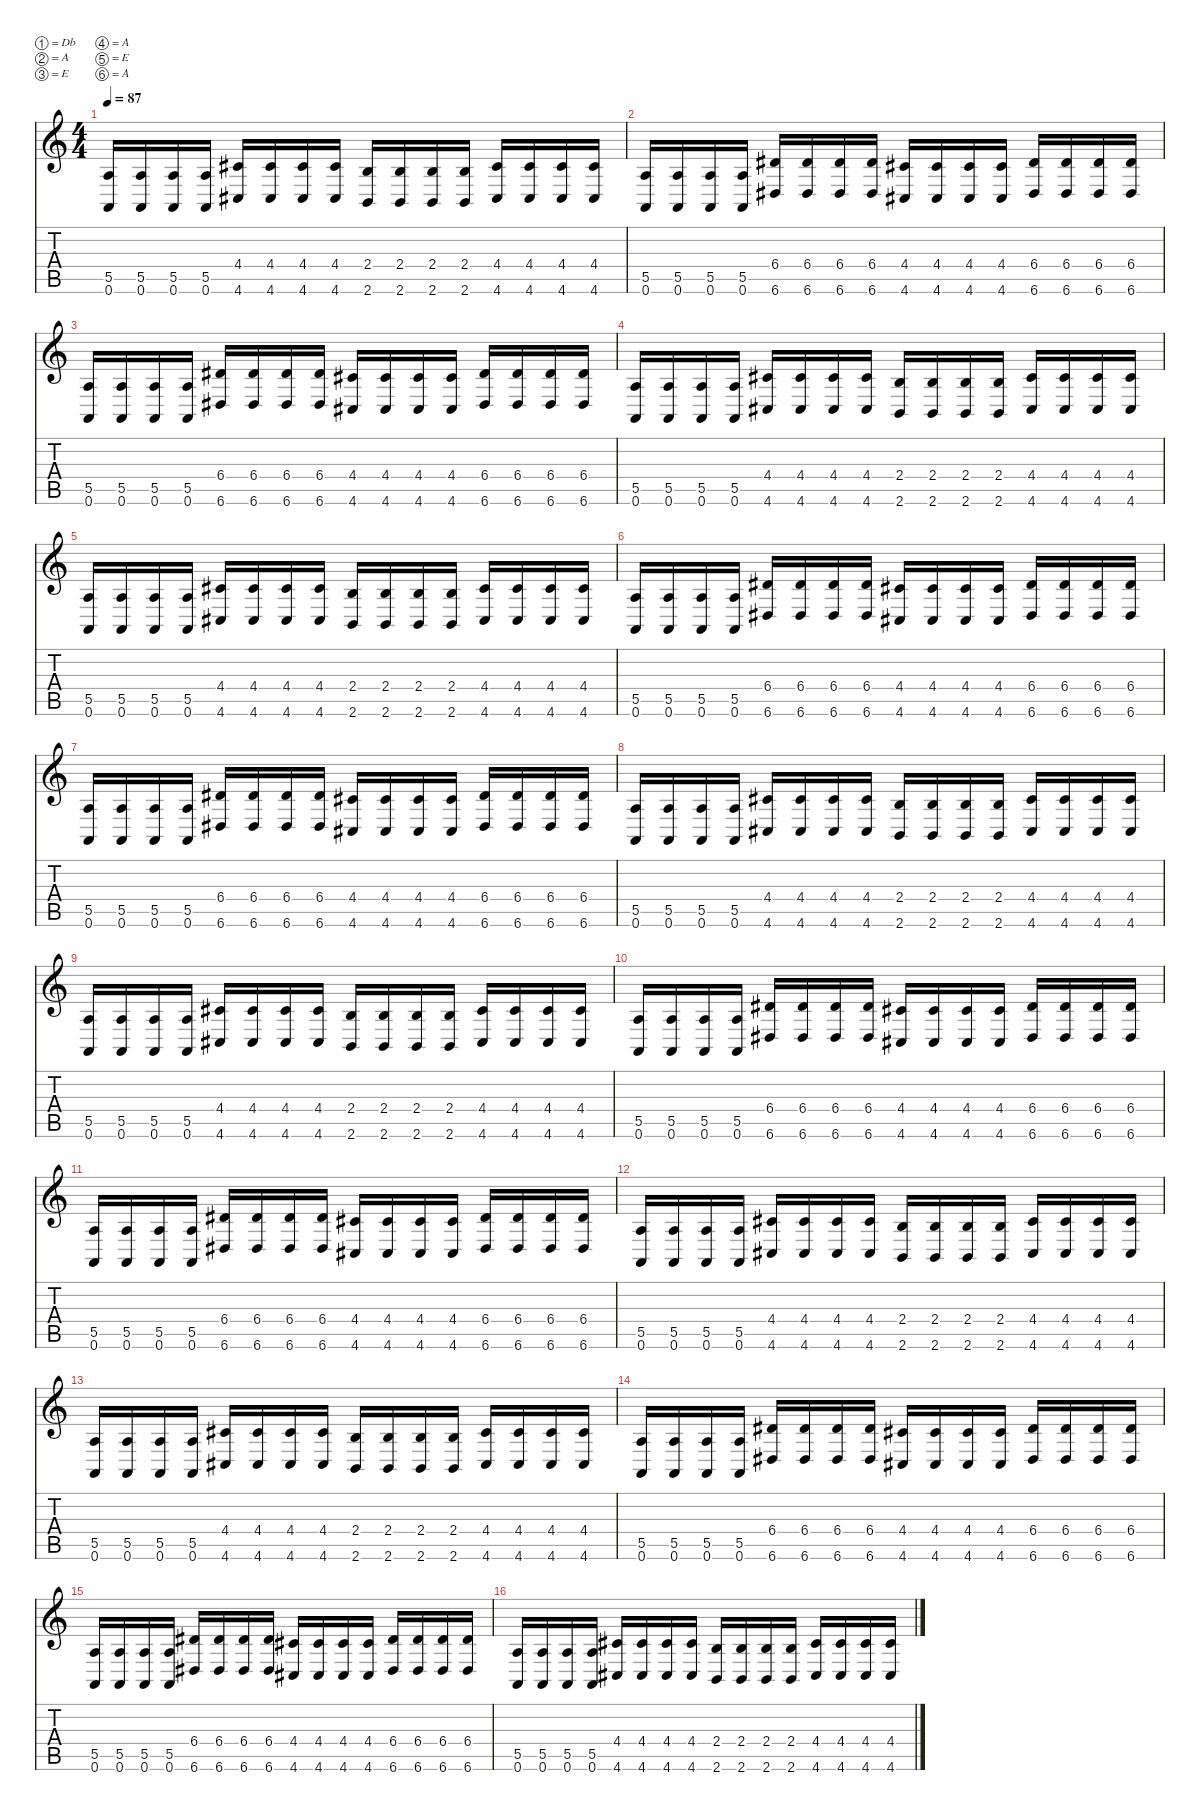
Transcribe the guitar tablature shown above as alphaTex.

\defaultSystemsLayout 4
\hideDynamics
\bracketExtendMode nobrackets
\singleTrackTrackNamePolicy hidden
\multiTrackTrackNamePolicy hidden
\firstSystemTrackNameMode fullname
\otherSystemsTrackNameOrientation horizontal
\track ("Gtr2" "dist.guit.") {instrument distortionguitar}
\staff {score tabs}
\tuning (Db4 A3 E3 A2 E2 A1)
\ts (4 4)
\tempo 87
\clef g2
\ks c
(5.5 0.6).16{dy f beam Up} (5.5 0.6).16{beam Up} (5.5 0.6).16{beam Up} (5.5 0.6).16{beam Up} (4.4{acc #} 4.6{acc #}).16{beam Up} (4.4{acc #} 4.6{acc #}).16{beam Up} (4.4{acc #} 4.6{acc #}).16{beam Up} (4.4{acc #} 4.6{acc #}).16{beam Up} (2.4 2.6).16{beam Up} (2.4 2.6).16{beam Up} (2.4 2.6).16{beam Up} (2.4 2.6).16{beam Up} (4.4{acc #} 4.6{acc #}).16{beam Up} (4.4{acc #} 4.6{acc #}).16{beam Up} (4.4{acc #} 4.6{acc #}).16{beam Up} (4.4{acc #} 4.6{acc #}).16{beam Up} |
(5.5 0.6).16{beam Up} (5.5 0.6).16{beam Up} (5.5 0.6).16{beam Up} (5.5 0.6).16{beam Up} (6.4{acc #} 6.6{acc #}).16{beam Up} (6.4{acc #} 6.6{acc #}).16{beam Up} (6.4{acc #} 6.6{acc #}).16{beam Up} (6.4{acc #} 6.6{acc #}).16{beam Up} (4.4{acc #} 4.6{acc #}).16{beam Up} (4.4{acc #} 4.6{acc #}).16{beam Up} (4.4{acc #} 4.6{acc #}).16{beam Up} (4.4{acc #} 4.6{acc #}).16{beam Up} (6.4{acc #} 6.6{acc #}).16{beam Up} (6.4{acc #} 6.6{acc #}).16{beam Up} (6.4{acc #} 6.6{acc #}).16{beam Up} (6.4{acc #} 6.6{acc #}).16{beam Up} |
(5.5 0.6).16{beam Up} (5.5 0.6).16{beam Up} (5.5 0.6).16{beam Up} (5.5 0.6).16{beam Up} (6.4{acc #} 6.6{acc #}).16{beam Up} (6.4{acc #} 6.6{acc #}).16{beam Up} (6.4{acc #} 6.6{acc #}).16{beam Up} (6.4{acc #} 6.6{acc #}).16{beam Up} (4.4{acc #} 4.6{acc #}).16{beam Up} (4.4{acc #} 4.6{acc #}).16{beam Up} (4.4{acc #} 4.6{acc #}).16{beam Up} (4.4{acc #} 4.6{acc #}).16{beam Up} (6.4{acc #} 6.6{acc #}).16{beam Up} (6.4{acc #} 6.6{acc #}).16{beam Up} (6.4{acc #} 6.6{acc #}).16{beam Up} (6.4{acc #} 6.6{acc #}).16{beam Up} |
(5.5 0.6).16{beam Up} (5.5 0.6).16{beam Up} (5.5 0.6).16{beam Up} (5.5 0.6).16{beam Up} (4.4{acc #} 4.6{acc #}).16{beam Up} (4.4{acc #} 4.6{acc #}).16{beam Up} (4.4{acc #} 4.6{acc #}).16{beam Up} (4.4{acc #} 4.6{acc #}).16{beam Up} (2.4 2.6).16{beam Up} (2.4 2.6).16{beam Up} (2.4 2.6).16{beam Up} (2.4 2.6).16{beam Up} (4.4{acc #} 4.6{acc #}).16{beam Up} (4.4{acc #} 4.6{acc #}).16{beam Up} (4.4{acc #} 4.6{acc #}).16{beam Up} (4.4{acc #} 4.6{acc #}).16{beam Up} |
(5.5 0.6).16{beam Up} (5.5 0.6).16{beam Up} (5.5 0.6).16{beam Up} (5.5 0.6).16{beam Up} (4.4{acc #} 4.6{acc #}).16{beam Up} (4.4{acc #} 4.6{acc #}).16{beam Up} (4.4{acc #} 4.6{acc #}).16{beam Up} (4.4{acc #} 4.6{acc #}).16{beam Up} (2.4 2.6).16{beam Up} (2.4 2.6).16{beam Up} (2.4 2.6).16{beam Up} (2.4 2.6).16{beam Up} (4.4{acc #} 4.6{acc #}).16{beam Up} (4.4{acc #} 4.6{acc #}).16{beam Up} (4.4{acc #} 4.6{acc #}).16{beam Up} (4.4{acc #} 4.6{acc #}).16{beam Up} |
(5.5 0.6).16{beam Up} (5.5 0.6).16{beam Up} (5.5 0.6).16{beam Up} (5.5 0.6).16{beam Up} (6.4{acc #} 6.6{acc #}).16{beam Up} (6.4{acc #} 6.6{acc #}).16{beam Up} (6.4{acc #} 6.6{acc #}).16{beam Up} (6.4{acc #} 6.6{acc #}).16{beam Up} (4.4{acc #} 4.6{acc #}).16{beam Up} (4.4{acc #} 4.6{acc #}).16{beam Up} (4.4{acc #} 4.6{acc #}).16{beam Up} (4.4{acc #} 4.6{acc #}).16{beam Up} (6.4{acc #} 6.6{acc #}).16{beam Up} (6.4{acc #} 6.6{acc #}).16{beam Up} (6.4{acc #} 6.6{acc #}).16{beam Up} (6.4{acc #} 6.6{acc #}).16{beam Up} |
(5.5 0.6).16{beam Up} (5.5 0.6).16{beam Up} (5.5 0.6).16{beam Up} (5.5 0.6).16{beam Up} (6.4{acc #} 6.6{acc #}).16{beam Up} (6.4{acc #} 6.6{acc #}).16{beam Up} (6.4{acc #} 6.6{acc #}).16{beam Up} (6.4{acc #} 6.6{acc #}).16{beam Up} (4.4{acc #} 4.6{acc #}).16{beam Up} (4.4{acc #} 4.6{acc #}).16{beam Up} (4.4{acc #} 4.6{acc #}).16{beam Up} (4.4{acc #} 4.6{acc #}).16{beam Up} (6.4{acc #} 6.6{acc #}).16{beam Up} (6.4{acc #} 6.6{acc #}).16{beam Up} (6.4{acc #} 6.6{acc #}).16{beam Up} (6.4{acc #} 6.6{acc #}).16{beam Up} |
(5.5 0.6).16{beam Up} (5.5 0.6).16{beam Up} (5.5 0.6).16{beam Up} (5.5 0.6).16{beam Up} (4.4{acc #} 4.6{acc #}).16{beam Up} (4.4{acc #} 4.6{acc #}).16{beam Up} (4.4{acc #} 4.6{acc #}).16{beam Up} (4.4{acc #} 4.6{acc #}).16{beam Up} (2.4 2.6).16{beam Up} (2.4 2.6).16{beam Up} (2.4 2.6).16{beam Up} (2.4 2.6).16{beam Up} (4.4{acc #} 4.6{acc #}).16{beam Up} (4.4{acc #} 4.6{acc #}).16{beam Up} (4.4{acc #} 4.6{acc #}).16{beam Up} (4.4{acc #} 4.6{acc #}).16{beam Up} |
(5.5 0.6).16{beam Up} (5.5 0.6).16{beam Up} (5.5 0.6).16{beam Up} (5.5 0.6).16{beam Up} (4.4{acc #} 4.6{acc #}).16{beam Up} (4.4{acc #} 4.6{acc #}).16{beam Up} (4.4{acc #} 4.6{acc #}).16{beam Up} (4.4{acc #} 4.6{acc #}).16{beam Up} (2.4 2.6).16{beam Up} (2.4 2.6).16{beam Up} (2.4 2.6).16{beam Up} (2.4 2.6).16{beam Up} (4.4{acc #} 4.6{acc #}).16{beam Up} (4.4{acc #} 4.6{acc #}).16{beam Up} (4.4{acc #} 4.6{acc #}).16{beam Up} (4.4{acc #} 4.6{acc #}).16{beam Up} |
(5.5 0.6).16{beam Up} (5.5 0.6).16{beam Up} (5.5 0.6).16{beam Up} (5.5 0.6).16{beam Up} (6.4{acc #} 6.6{acc #}).16{beam Up} (6.4{acc #} 6.6{acc #}).16{beam Up} (6.4{acc #} 6.6{acc #}).16{beam Up} (6.4{acc #} 6.6{acc #}).16{beam Up} (4.4{acc #} 4.6{acc #}).16{beam Up} (4.4{acc #} 4.6{acc #}).16{beam Up} (4.4{acc #} 4.6{acc #}).16{beam Up} (4.4{acc #} 4.6{acc #}).16{beam Up} (6.4{acc #} 6.6{acc #}).16{beam Up} (6.4{acc #} 6.6{acc #}).16{beam Up} (6.4{acc #} 6.6{acc #}).16{beam Up} (6.4{acc #} 6.6{acc #}).16{beam Up} |
(5.5 0.6).16{beam Up} (5.5 0.6).16{beam Up} (5.5 0.6).16{beam Up} (5.5 0.6).16{beam Up} (6.4{acc #} 6.6{acc #}).16{beam Up} (6.4{acc #} 6.6{acc #}).16{beam Up} (6.4{acc #} 6.6{acc #}).16{beam Up} (6.4{acc #} 6.6{acc #}).16{beam Up} (4.4{acc #} 4.6{acc #}).16{beam Up} (4.4{acc #} 4.6{acc #}).16{beam Up} (4.4{acc #} 4.6{acc #}).16{beam Up} (4.4{acc #} 4.6{acc #}).16{beam Up} (6.4{acc #} 6.6{acc #}).16{beam Up} (6.4{acc #} 6.6{acc #}).16{beam Up} (6.4{acc #} 6.6{acc #}).16{beam Up} (6.4{acc #} 6.6{acc #}).16{beam Up} |
(5.5 0.6).16{beam Up} (5.5 0.6).16{beam Up} (5.5 0.6).16{beam Up} (5.5 0.6).16{beam Up} (4.4{acc #} 4.6{acc #}).16{beam Up} (4.4{acc #} 4.6{acc #}).16{beam Up} (4.4{acc #} 4.6{acc #}).16{beam Up} (4.4{acc #} 4.6{acc #}).16{beam Up} (2.4 2.6).16{beam Up} (2.4 2.6).16{beam Up} (2.4 2.6).16{beam Up} (2.4 2.6).16{beam Up} (4.4{acc #} 4.6{acc #}).16{beam Up} (4.4{acc #} 4.6{acc #}).16{beam Up} (4.4{acc #} 4.6{acc #}).16{beam Up} (4.4{acc #} 4.6{acc #}).16{beam Up} |
(5.5 0.6).16{beam Up} (5.5 0.6).16{beam Up} (5.5 0.6).16{beam Up} (5.5 0.6).16{beam Up} (4.4{acc #} 4.6{acc #}).16{beam Up} (4.4{acc #} 4.6{acc #}).16{beam Up} (4.4{acc #} 4.6{acc #}).16{beam Up} (4.4{acc #} 4.6{acc #}).16{beam Up} (2.4 2.6).16{beam Up} (2.4 2.6).16{beam Up} (2.4 2.6).16{beam Up} (2.4 2.6).16{beam Up} (4.4{acc #} 4.6{acc #}).16{beam Up} (4.4{acc #} 4.6{acc #}).16{beam Up} (4.4{acc #} 4.6{acc #}).16{beam Up} (4.4{acc #} 4.6{acc #}).16{beam Up} |
(5.5 0.6).16{beam Up} (5.5 0.6).16{beam Up} (5.5 0.6).16{beam Up} (5.5 0.6).16{beam Up} (6.4{acc #} 6.6{acc #}).16{beam Up} (6.4{acc #} 6.6{acc #}).16{beam Up} (6.4{acc #} 6.6{acc #}).16{beam Up} (6.4{acc #} 6.6{acc #}).16{beam Up} (4.4{acc #} 4.6{acc #}).16{beam Up} (4.4{acc #} 4.6{acc #}).16{beam Up} (4.4{acc #} 4.6{acc #}).16{beam Up} (4.4{acc #} 4.6{acc #}).16{beam Up} (6.4{acc #} 6.6{acc #}).16{beam Up} (6.4{acc #} 6.6{acc #}).16{beam Up} (6.4{acc #} 6.6{acc #}).16{beam Up} (6.4{acc #} 6.6{acc #}).16{beam Up} |
(5.5 0.6).16{beam Up} (5.5 0.6).16{beam Up} (5.5 0.6).16{beam Up} (5.5 0.6).16{beam Up} (6.4{acc #} 6.6{acc #}).16{beam Up} (6.4{acc #} 6.6{acc #}).16{beam Up} (6.4{acc #} 6.6{acc #}).16{beam Up} (6.4{acc #} 6.6{acc #}).16{beam Up} (4.4{acc #} 4.6{acc #}).16{beam Up} (4.4{acc #} 4.6{acc #}).16{beam Up} (4.4{acc #} 4.6{acc #}).16{beam Up} (4.4{acc #} 4.6{acc #}).16{beam Up} (6.4{acc #} 6.6{acc #}).16{beam Up} (6.4{acc #} 6.6{acc #}).16{beam Up} (6.4{acc #} 6.6{acc #}).16{beam Up} (6.4{acc #} 6.6{acc #}).16{beam Up} |
(5.5 0.6).16{beam Up} (5.5 0.6).16{beam Up} (5.5 0.6).16{beam Up} (5.5 0.6).16{beam Up} (4.4{acc #} 4.6{acc #}).16{beam Up} (4.4{acc #} 4.6{acc #}).16{beam Up} (4.4{acc #} 4.6{acc #}).16{beam Up} (4.4{acc #} 4.6{acc #}).16{beam Up} (2.4 2.6).16{beam Up} (2.4 2.6).16{beam Up} (2.4 2.6).16{beam Up} (2.4 2.6).16{beam Up} (4.4{acc #} 4.6{acc #}).16{beam Up} (4.4{acc #} 4.6{acc #}).16{beam Up} (4.4{acc #} 4.6{acc #}).16{beam Up} (4.4{acc #} 4.6{acc #}).16{beam Up}
